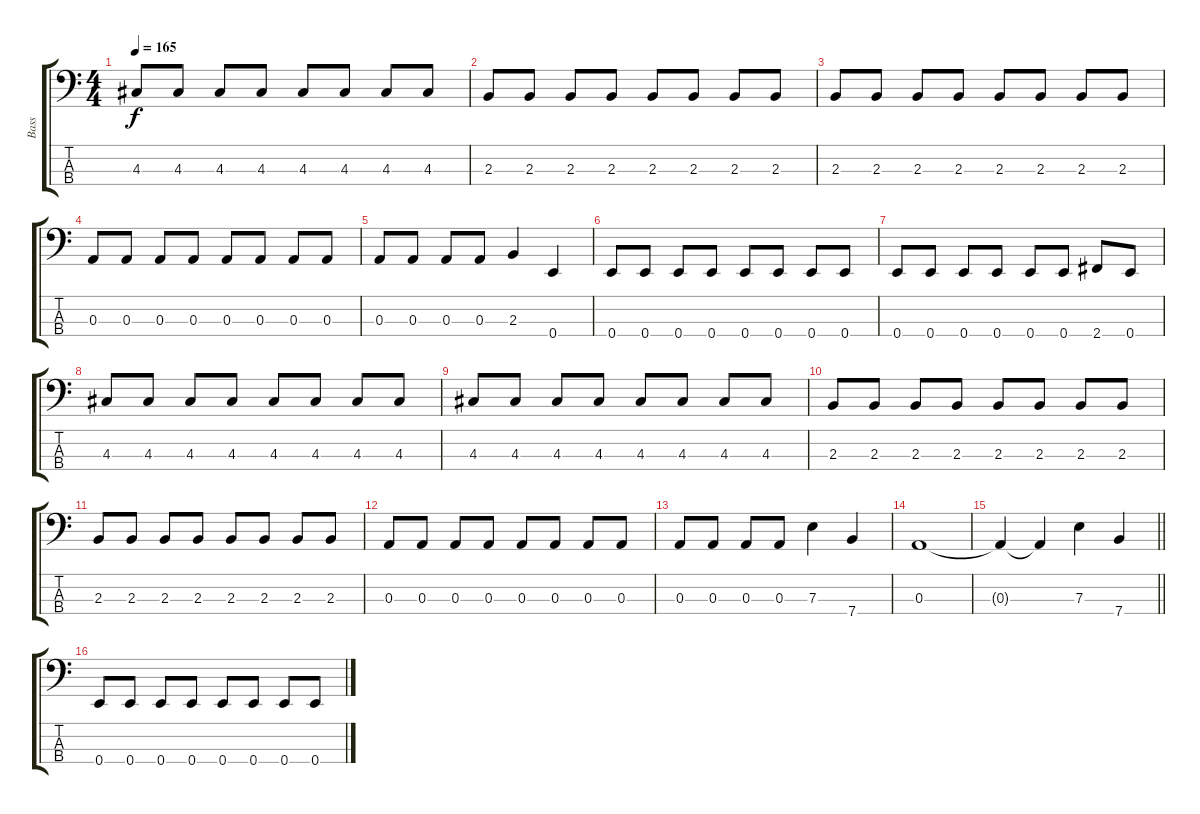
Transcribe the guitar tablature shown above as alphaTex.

\track ("Bass" "Bass") {instrument electricbassfinger}
\staff {score tabs}
\tuning (G2 D2 A1 E1) {hide}
\ts (4 4)
\tempo 165
\clef f4
\ks c
4.3.8{dy f} 4.3.8 4.3.8 4.3.8 4.3.8 4.3.8 4.3.8 4.3.8 |
2.3.8 2.3.8 2.3.8 2.3.8 2.3.8 2.3.8 2.3.8 2.3.8 |
2.3.8 2.3.8 2.3.8 2.3.8 2.3.8 2.3.8 2.3.8 2.3.8 |
0.3.8 0.3.8 0.3.8 0.3.8 0.3.8 0.3.8 0.3.8 0.3.8 |
0.3.8 0.3.8 0.3.8 0.3.8 2.3.4 0.4.4 |
0.4.8 0.4.8 0.4.8 0.4.8 0.4.8 0.4.8 0.4.8 0.4.8 |
0.4.8 0.4.8 0.4.8 0.4.8 0.4.8 0.4.8 2.4.8 0.4.8 |
4.3.8 4.3.8 4.3.8 4.3.8 4.3.8 4.3.8 4.3.8 4.3.8 |
4.3.8 4.3.8 4.3.8 4.3.8 4.3.8 4.3.8 4.3.8 4.3.8 |
2.3.8 2.3.8 2.3.8 2.3.8 2.3.8 2.3.8 2.3.8 2.3.8 |
2.3.8 2.3.8 2.3.8 2.3.8 2.3.8 2.3.8 2.3.8 2.3.8 |
0.3.8 0.3.8 0.3.8 0.3.8 0.3.8 0.3.8 0.3.8 0.3.8 |
0.3.8 0.3.8 0.3.8 0.3.8 7.3.4 7.4.4 |
0.3.1 |
\barLineRight lightlight
0.3{t}.4 0.3{t}.4 7.3.4 7.4.4 |
\section ("" "")
0.4.8 0.4.8 0.4.8 0.4.8 0.4.8 0.4.8 0.4.8 0.4.8
